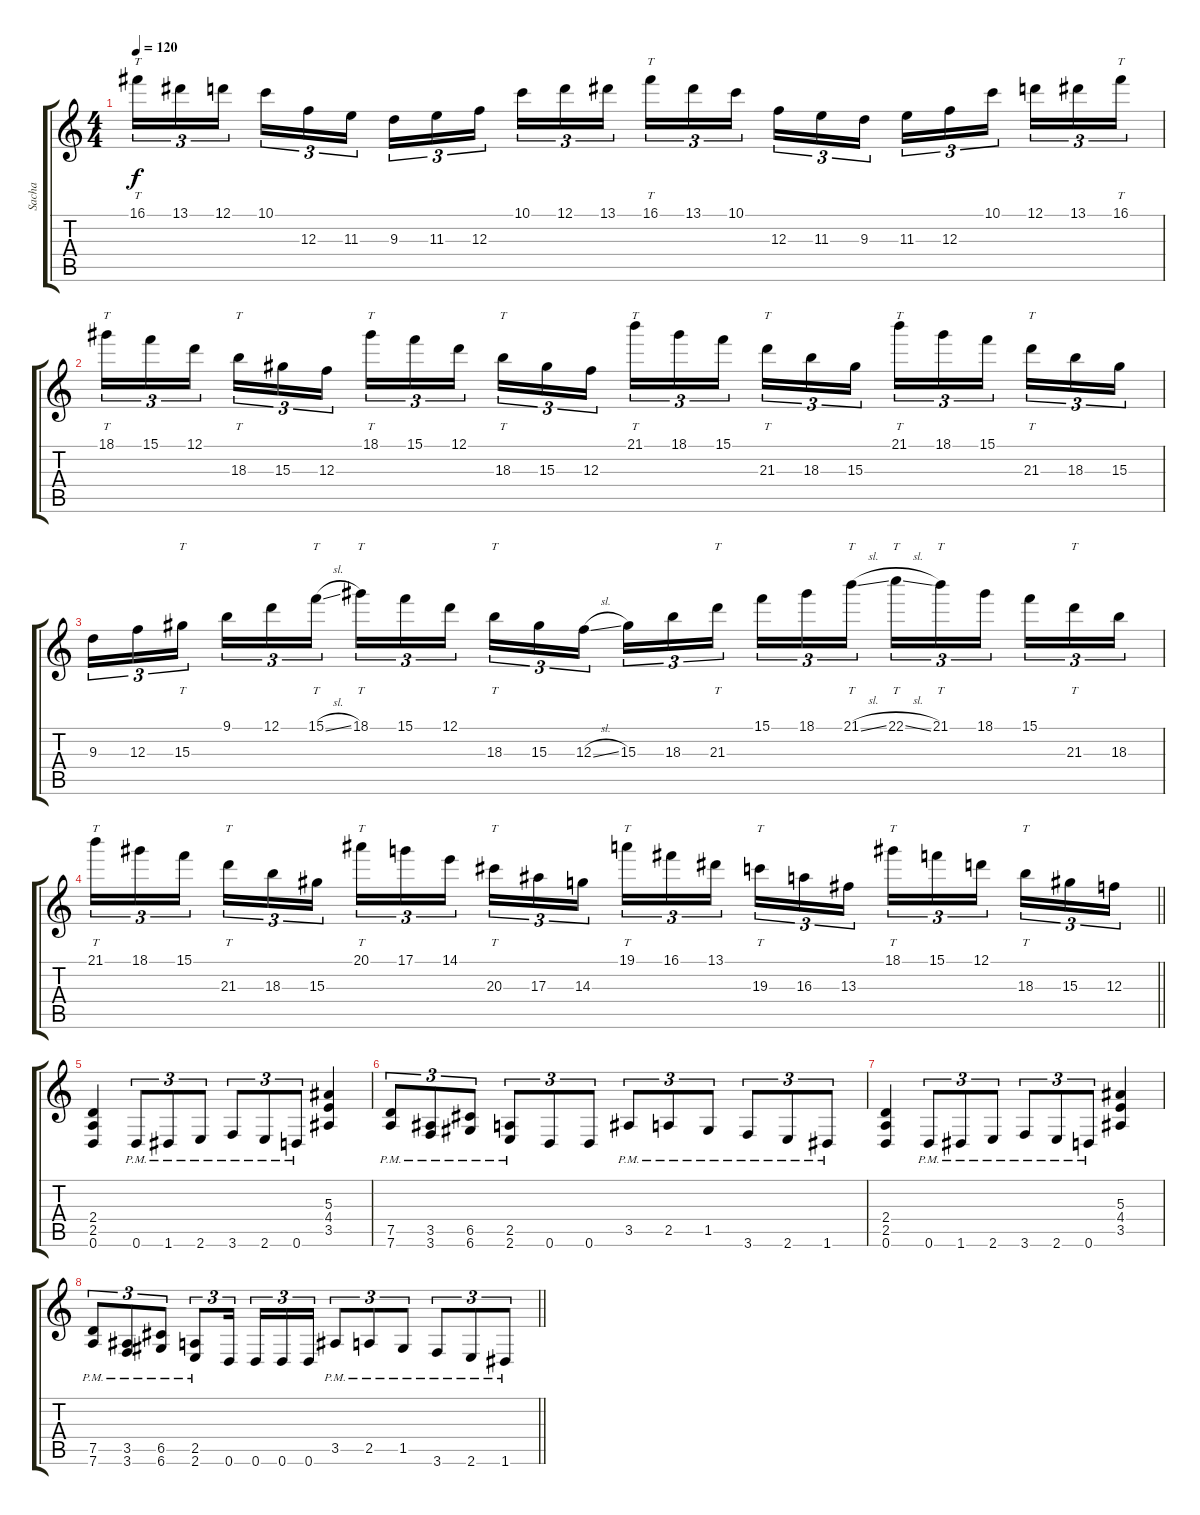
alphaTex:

\track ("Sacha" "Sacha") {instrument distortionguitar}
\staff {score tabs}
\tuning (D4 A3 F3 C3 G2 D2) {hide}
\ts (4 4)
\tempo 120
\clef g2
\ks c
16.1.16{tt tu (3 2) dy f} 13.1.16{tu (3 2)} 12.1.16{tu (3 2) beam splitsecondary} 10.1.16{tu (3 2)} 12.3.16{tu (3 2)} 11.3.16{tu (3 2)} 9.3.16{tu (3 2)} 11.3.16{tu (3 2)} 12.3.16{tu (3 2) beam splitsecondary} 10.1.16{tu (3 2)} 12.1.16{tu (3 2)} 13.1.16{tu (3 2)} 16.1.16{tt tu (3 2)} 13.1.16{tu (3 2)} 10.1.16{tu (3 2) beam splitsecondary} 12.3.16{tu (3 2)} 11.3.16{tu (3 2)} 9.3.16{tu (3 2)} 11.3.16{tu (3 2)} 12.3.16{tu (3 2)} 10.1.16{tu (3 2) beam splitsecondary} 12.1.16{tu (3 2)} 13.1.16{tu (3 2)} 16.1.16{tt tu (3 2)} |
18.1.16{tt tu (3 2)} 15.1.16{tu (3 2)} 12.1.16{tu (3 2) beam splitsecondary} 18.3.16{tt tu (3 2)} 15.3.16{tu (3 2)} 12.3.16{tu (3 2)} 18.1.16{tt tu (3 2)} 15.1.16{tu (3 2)} 12.1.16{tu (3 2) beam splitsecondary} 18.3.16{tt tu (3 2)} 15.3.16{tu (3 2)} 12.3.16{tu (3 2)} 21.1.16{tt tu (3 2)} 18.1.16{tu (3 2)} 15.1.16{tu (3 2) beam splitsecondary} 21.3.16{tt tu (3 2)} 18.3.16{tu (3 2)} 15.3.16{tu (3 2)} 21.1.16{tt tu (3 2)} 18.1.16{tu (3 2)} 15.1.16{tu (3 2) beam splitsecondary} 21.3.16{tt tu (3 2)} 18.3.16{tu (3 2)} 15.3.16{tu (3 2)} |
9.3.16{tu (3 2)} 12.3.16{tu (3 2)} 15.3.16{tt tu (3 2) beam splitsecondary} 9.1.16{tu (3 2)} 12.1.16{tu (3 2)} 15.1{sl}.16{tt tu (3 2)} 18.1.16{tt tu (3 2)} 15.1.16{tu (3 2)} 12.1.16{tu (3 2) beam splitsecondary} 18.3.16{tt tu (3 2)} 15.3.16{tu (3 2)} 12.3{sl}.16{tu (3 2)} 15.3.16{tu (3 2)} 18.3.16{tu (3 2)} 21.3.16{tt tu (3 2) beam splitsecondary} 15.1.16{tu (3 2)} 18.1.16{tu (3 2)} 21.1{sl}.16{tt tu (3 2)} 22.1{sl}.16{tt tu (3 2)} 21.1.16{tt tu (3 2)} 18.1.16{tu (3 2) beam splitsecondary} 15.1.16{tu (3 2)} 21.3.16{tt tu (3 2)} 18.3.16{tu (3 2)} |
\barLineRight lightlight
21.1.16{tt tu (3 2)} 18.1.16{tu (3 2)} 15.1.16{tu (3 2) beam splitsecondary} 21.3.16{tt tu (3 2)} 18.3.16{tu (3 2)} 15.3.16{tu (3 2)} 20.1.16{tt tu (3 2)} 17.1.16{tu (3 2)} 14.1.16{tu (3 2) beam splitsecondary} 20.3.16{tt tu (3 2)} 17.3.16{tu (3 2)} 14.3.16{tu (3 2)} 19.1.16{tt tu (3 2)} 16.1.16{tu (3 2)} 13.1.16{tu (3 2) beam splitsecondary} 19.3.16{tt tu (3 2)} 16.3.16{tu (3 2)} 13.3.16{tu (3 2)} 18.1.16{tt tu (3 2)} 15.1.16{tu (3 2)} 12.1.16{tu (3 2) beam splitsecondary} 18.3.16{tt tu (3 2)} 15.3.16{tu (3 2)} 12.3.16{tu (3 2)} |
(2.4 2.5 0.6).4 0.6{pm}.8{tu (3 2)} 1.6{pm}.8{tu (3 2)} 2.6{pm}.8{tu (3 2)} 3.6{pm}.8{tu (3 2)} 2.6{pm}.8{tu (3 2)} 0.6{pm}.8{tu (3 2)} (5.3 4.4 3.5).4 |
(7.5{pm} 7.6{pm}).8{tu (3 2)} (3.5{pm} 3.6{pm}).8{tu (3 2)} (6.5{pm} 6.6{pm}).8{tu (3 2)} (2.5{pm} 2.6{pm}).8{tu (3 2)} 0.6.8{tu (3 2)} 0.6.8{tu (3 2)} 3.5{pm}.8{tu (3 2)} 2.5{pm}.8{tu (3 2)} 1.5{pm}.8{tu (3 2)} 3.6{pm}.8{tu (3 2)} 2.6{pm}.8{tu (3 2)} 1.6{pm}.8{tu (3 2)} |
(2.4 2.5 0.6).4 0.6{pm}.8{tu (3 2)} 1.6{pm}.8{tu (3 2)} 2.6{pm}.8{tu (3 2)} 3.6{pm}.8{tu (3 2)} 2.6{pm}.8{tu (3 2)} 0.6{pm}.8{tu (3 2)} (5.3 4.4 3.5).4 |
\barLineRight lightlight
(7.5{pm} 7.6{pm}).8{tu (3 2)} (3.5{pm} 3.6{pm}).8{tu (3 2)} (6.5{pm} 6.6{pm}).8{tu (3 2)} (2.5{pm} 2.6{pm}).8{tu (3 2)} 0.6.16{tu (3 2) beam splitsecondary} 0.6.16{tu (3 2)} 0.6.16{tu (3 2)} 0.6.16{tu (3 2)} 3.5{pm}.8{tu (3 2)} 2.5{pm}.8{tu (3 2)} 1.5{pm}.8{tu (3 2)} 3.6{pm}.8{tu (3 2)} 2.6{pm}.8{tu (3 2)} 1.6{pm}.8{tu (3 2)}
